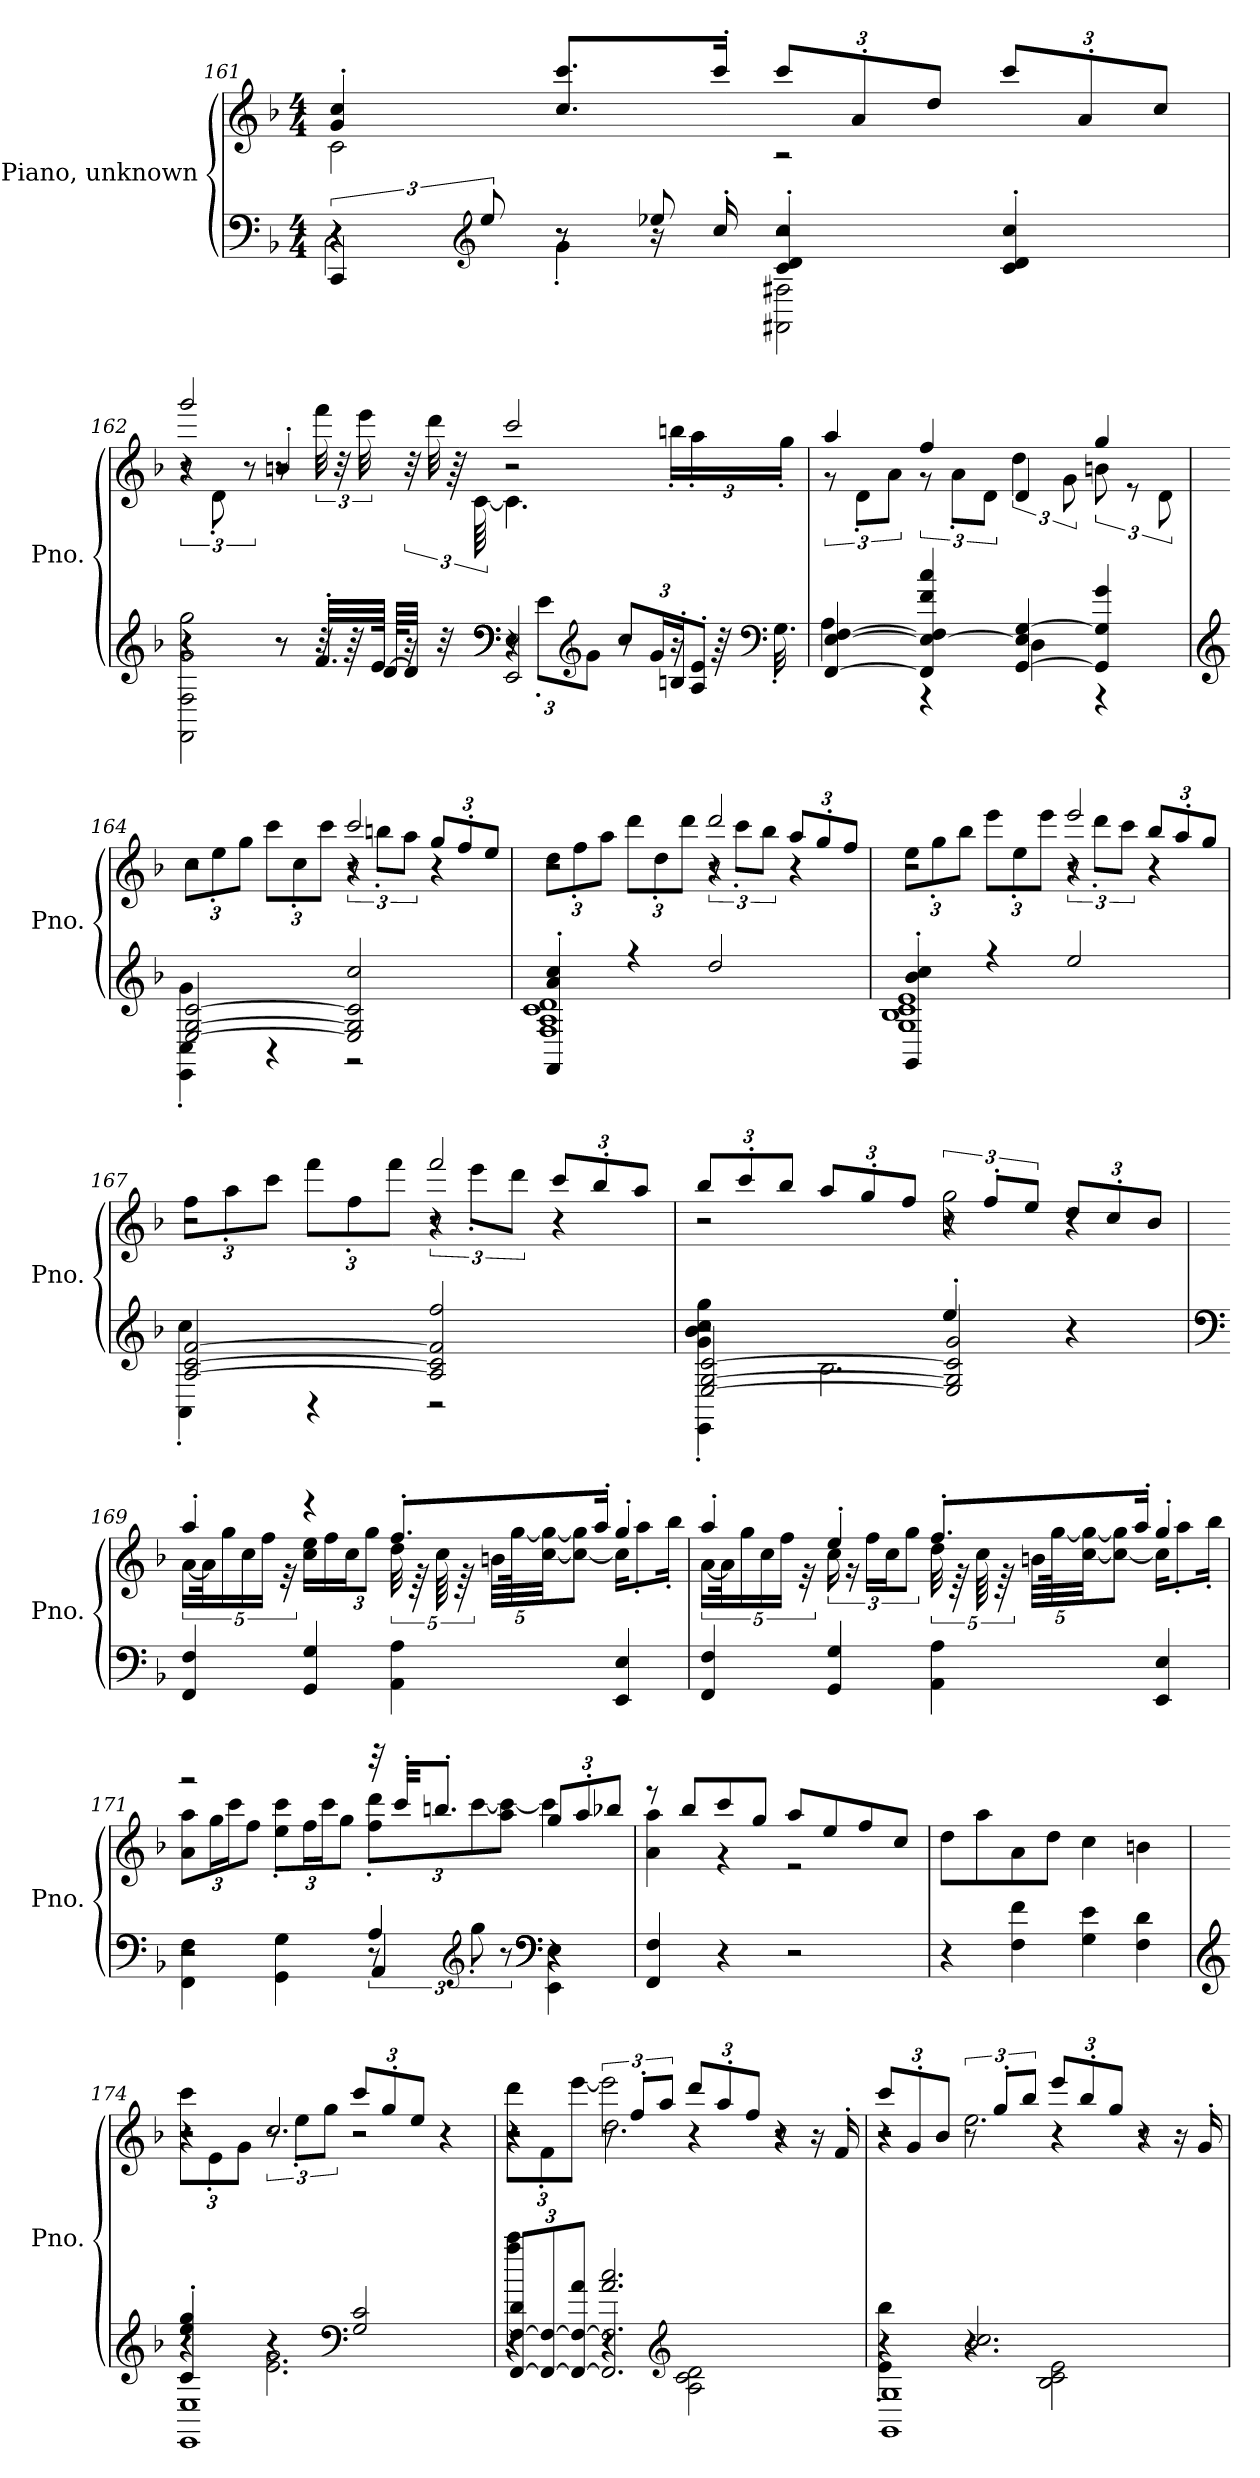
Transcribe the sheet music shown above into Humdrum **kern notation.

**kern	**kern
*part1	*part1
*staff2	*staff1
*I"Piano, unknown	*
*I'Pno.	*
*clefF4	*clefG2
*k[b-]	*k[b-]
*M4/4	*M4/4
=161	=161
*^	*^
*	*^	*	*
*	*	*^	*	*
4r	4r	6CC/	2C\	4g/' 4cc/'	2c\
*clefG2	*	*	*	*	*
.	.	12ee/	.	.	.
8r	4g'\	8r	.	8.cc/ 8.ccc/L	.
8ee-X/	.	16r	.	.	.
.	.	16cc'/	.	16ccc'/Jk	.
*	*	*	*	*Xbrackettup	*
2r	2r	4c/' 4d/' 4cc/'	2FF#X\ 2F#X\	12ccc/L	2r
.	.	.	.	12a'/	.
.	.	.	.	12dd/J	.
.	.	4c/' 4d/' 4cc/'	.	12ccc/L	.
.	.	.	.	12a'/	.
.	.	.	.	12cc/J	.
*	*	*v	*v	*	*
!!LO:LB:g=z
=162	=162	=162	=162	=162
*	*	*	*	*brackettup
*	*	*	*	*^
4r	2FF\ 2F\ 2g\ 2gg\	4r	2ggg/	12r	4r
.	.	.	.	12d'\	.
.	.	.	.	12r	.
8r	.	8r	.	8r	4bn'/
32.f'/LLL	.	32r	.	48fff\	.
.	.	.	.	48r	.
.	.	64r	.	.	.
.	.	.	.	48eee\	.
64e/JJJk	.	[64d/KLLL	.	.	.
16r	.	32d/JJJ]	.	48r	.
.	.	.	.	48ddd\	.
.	.	32r	.	.	.
.	.	.	.	96r	.
.	.	.	.	[96c\	.
*clefF4	*	*	*	*	*
4r	12r	2EE/ 2E/	2r	4.c\]	2ccc/
.	12e'\L	.	.	.	.
*clefG2	*	*	*	*	*
.	12g\J	.	.	.	.
*Xbrackettup	*	*	*	*	*
12cc/L	8r	.	.	.	.
24g/L	.	.	.	.	.
*	*	*	*	*Xbrackettup	*
24Bn'/J	16r	.	.	24bbn'\LL	.
12A/' 12e/'J	.	.	.	24aa'\	.
.	64r	.	.	.	.
*clefF4	*	*	*	*	*
.	32.G'\	.	.	.	.
.	.	.	.	24gg'\JJ	.
*	*v	*v	*	*	*
*	*	*	*v	*v
=163	=163	=163	=163
*	*	*	*brackettup
[4FF/ [4E/ [4F/	4A\	4aa/	12r
.	.	.	12d'\L
.	.	.	12a\J
4FF/] 4E/_ 4F/] 4f/ 4cc/	4r	4ff/	12r
.	.	.	12a'\L
.	.	.	12d\J
[4GG/ 4E/] [4G/	4D\	4d/	6dd\
.	.	.	12g\
4GG/] 4G/] 4g/	4r	4gg/	12bn\
.	.	.	12r
.	.	.	12d\
*	*	*v	*v
!!LO:LB:g=z
=164	=164	=164
*clefG2	*	*
*	*	*^
*	*	*	*Xbrackettup
*	*	*	*^
[2E/ [2G/ [2c/	4EE\' 4C\' 4g\'	2r	12cc\L	2r
.	.	.	12ee'\	.
.	.	.	12gg\J	.
.	4r	.	12ccc\L	.
.	.	.	12cc'\	.
.	.	.	12ccc\J	.
*	*	*	*brackettup	*
2E/] 2G/] 2c/] 2cc/	2r	2ccc/	12r	4r
.	.	.	12bbn'\L	.
.	.	.	12aa\J	.
*	*	*	*	*Xbrackettup
.	.	.	4r	12gg/L
.	.	.	.	12ff'/
.	.	.	.	12ee/J
=165	=165	=165	=165	=165
4FF/' 4a/' 4cc/'	1F 1A 1c 1d	2r	12dd\L	2r
.	.	.	12ff'\	.
.	.	.	12aa\J	.
4r	.	.	12ddd\L	.
.	.	.	12dd'\	.
.	.	.	12ddd\J	.
*	*	*	*brackettup	*
2dd/	.	2ddd/	12r	4r
.	.	.	12ccc'\L	.
.	.	.	12bb-\J	.
*	*	*	*	*Xbrackettup
.	.	.	4r	12aa/L
.	.	.	.	12gg'/
.	.	.	.	12ff/J
=166	=166	=166	=166	=166
4GG/' 4b-/' 4cc/'	1G 1B- 1c 1e	2r	12ee\L	2r
.	.	.	12gg'\	.
.	.	.	12bb-\J	.
4r	.	.	12eee\L	.
.	.	.	12ee'\	.
.	.	.	12eee\J	.
*	*	*	*brackettup	*
2ee/	.	2eee/	12r	4r
.	.	.	12ddd'\L	.
.	.	.	12ccc\J	.
*	*	*	*	*Xbrackettup
.	.	.	4r	12bb-/L
.	.	.	.	12aa'/
.	.	.	.	12gg/J
!!LO:PB:g=z	!!	!!
=167	=167	=167	=167	=167
[2A/ [2c/ [2f/	4AA\' 4cc\'	2r	12ff\L	2r
.	.	.	12aa'\	.
.	.	.	12ccc\J	.
.	4r	.	12fff\L	.
.	.	.	12ff'\	.
.	.	.	12fff\J	.
*	*	*	*brackettup	*
2A/] 2c/] 2f/] 2ff/	2r	2fff/	12r	4r
.	.	.	12eee'\L	.
.	.	.	12ddd\J	.
*	*	*	*	*Xbrackettup
.	.	.	4r	12ccc/L
.	.	.	.	12bb-'/
.	.	.	.	12aa/J
=168	=168	=168	=168	=168
*	*^	*	*	*
2r	4EE\' 4g\' 4b-\' 4cc\' 4gg\'	[2E/ [2G/ [2c/	12bb-/L	2r	2r
.	.	.	12ccc'/	.	.
.	.	.	12bb-/J	.	.
.	2.B-\	.	12aa/L	.	.
.	.	.	12gg'/	.	.
.	.	.	12ff/J	.	.
*	*	*	*brackettup	*	*
4ee'/	.	2E/] 2G/] 2c/] 2g/	12r	2gg\	4r
.	.	.	12ff'/L	.	.
.	.	.	12ee/J	.	.
*	*	*	*	*	*Xbrackettup
4r	.	.	4r	.	12dd/L
.	.	.	.	.	12cc'/
.	.	.	.	.	12b-/J
*v	*v	*v	*	*	*
*	*v	*v	*v
!!LO:LB:g=z
=169	=169
*clefF4	*
*	*^
*	*	*brackettup
4FF/ 4F/	4aa'/	[20a\LL
.	.	40a\K]
.	.	20gg\
.	.	20cc\
.	.	20ff\JJ
.	.	40r
4GG/ 4G/	4r	16cc\ 16ee\LL
.	.	16ff\
*	*	*Xbrackettup
.	.	24cc\J
.	.	12gg\J
*	*	*brackettup
4AA\ 4A\	8.ff'/L	40dd\
.	.	80r
.	.	80cc\
.	.	80r
.	.	40bn\LLL
.	.	[80gg\K
.	.	[40cc\ 40gg\_JJ
.	.	8cc\_ 8gg\]J
.	16aa'/Jk	.
4EE/ 4E/	4gg'/	16cc\KL]
.	.	8aa'\
.	.	16bb-'\Jk
!!LO:LB:g=z	!!
=170	=170	=170
4FF/ 4F/	4aa'/	[20a\LL
.	.	40a\K]
.	.	20gg\
.	.	20cc\
.	.	20ff\JJ
.	.	40r
4GG/ 4G/	4ee'/	24cc\
.	.	24r
.	.	24ff\LL
*	*	*Xbrackettup
.	.	24cc\J
.	.	12gg\J
*	*	*brackettup
4AA\ 4A\	8.ff'/L	40dd\
.	.	80r
.	.	80cc\
.	.	80r
.	.	40bn\LLL
.	.	[80gg\K
.	.	[40cc\ 40gg\_JJ
.	.	8cc\_ 8gg\]J
.	16aa'/Jk	.
4EE/ 4E/	4gg'/	16cc\KL]
.	.	8aa'\
.	.	16bb-'\Jk
!!LO:LB:g=z	!!
=171	=171	=171
*^	*	*
*	*^	*	*
*	*	*	*	*Xbrackettup
2r	4FF\ 4F\	2r	2r	12a\ 12aa\L
.	.	.	.	24gg\L
.	.	.	.	24ccc\J
.	.	.	.	12ff\J
.	4GG\ 4G\	.	.	12ee\' 12ccc\'L
.	.	.	.	24ff\L
.	.	.	.	24ccc\J
.	.	.	.	12gg\J
*	*brackettup	*	*	*
4A/	12r	4AA/	32r	12ff\' 12ddd\'L
.	.	.	32ccc'/KKL	.
.	.	.	8.bbn'/J	.
*clefG2	*	*	*	*
.	12gg'\	.	.	[12ccc\
.	12r	.	.	12aa\ 12ccc\_J
*clefF4	*	*	*	*
4r	4EE\ 4E\	4r	12gg/L	4ccc\]
.	.	.	12aa'/	.
.	.	.	12bb-X/J	.
*v	*v	*v	*	*
=172	=172	=172
4FF/ 4F/	8r	4a\ 4aa\
.	8bb-/L	.
4r	8ccc/	4r
.	8gg/J	.
2r	8aa/L	2r
.	8ee/	.
.	8ff/	.
.	8cc/J	.
*	*v	*v
=173	=173
4r	8dd\L
.	8aa\
4F\ 4f\	8a\
.	8dd\J
4G\ 4e\	4cc\
4F\ 4d\	4bn\
!!LO:LB:g=z
=174	=174
*clefG2	*
*^	*^
*	*^	*	*^
4c/' 4ee/' 4gg/'	4r	1EE 1E	2r	12ccc\L	4r
.	.	.	.	12e'\	.
.	.	.	.	12g\J	.
*	*	*	*	*brackettup	*
4r	2.e\ 2.g\	.	.	12r	2.cc/
.	.	.	.	12ee'\L	.
.	.	.	.	12gg\J	.
*clefF4	*	*	*	*	*
*	*	*	*Xbrackettup	*	*
2G/ 2c/	.	.	12ccc/L	2r	.
.	.	.	12gg'/	.	.
.	.	.	12ee/J	.	.
.	.	.	4r	.	.
*	*	*	*v	*v	*v
=175	=175	=175	=175
*	*	*Xbrackettup	*
*	*	*	*^
*	*	*	*	*^
*	*	*	*	*	*^
4r	4aa\' 4ccc\'	[12FF/ [12F/ 12d/L	2r	12ddd\L	4r	4r
.	.	12FF/_ 12F/_	.	12f'\	.	.
.	.	12FF/_ 12F/_ 12a/J	.	[12eee\J	.	.
*	*	*	*	*	*brackettup	*
2.a/ 2.cc/	4r	2.FF/] 2.F/]	.	2eee\]	12r	2.dd\
.	.	.	.	.	12ff'/L	.
.	.	.	.	.	12aa/J	.
*clefG2	*	*	*	*	*	*
*	*	*	*Xbrackettup	*	*	*
.	2A\ 2c\ 2d\	.	12ddd/L	.	4r	.
.	.	.	12aa'/	.	.	.
.	.	.	12ff/J	.	.	.
.	.	.	4r	4r	8r	.
.	.	.	.	.	16r	.
.	.	.	.	.	16f'/	.
*	*	*	*	*	*v	*v
=176	=176	=176	=176	=176	=176
4r	4e\' 4bb-\'	1GG 1G	2r	4r	12ccc/L
.	.	.	.	.	12g'/
.	.	.	.	.	12b-/J
*	*	*	*	*	*brackettup
2.b-/ 2.cc/	4r	.	.	2.ee\	12r
.	.	.	.	.	12gg'/L
.	.	.	.	.	12bb-/J
*	*	*	*Xbrackettup	*	*
.	2B-\ 2c\ 2e\	.	12eee/L	.	4r
.	.	.	12bb-'/	.	.
.	.	.	12gg/J	.	.
.	.	.	4r	.	8r
.	.	.	.	.	16r
.	.	.	.	.	16g'/
*v	*v	*v	*	*	*
*	*v	*v	*v
=	=
*-	*-
